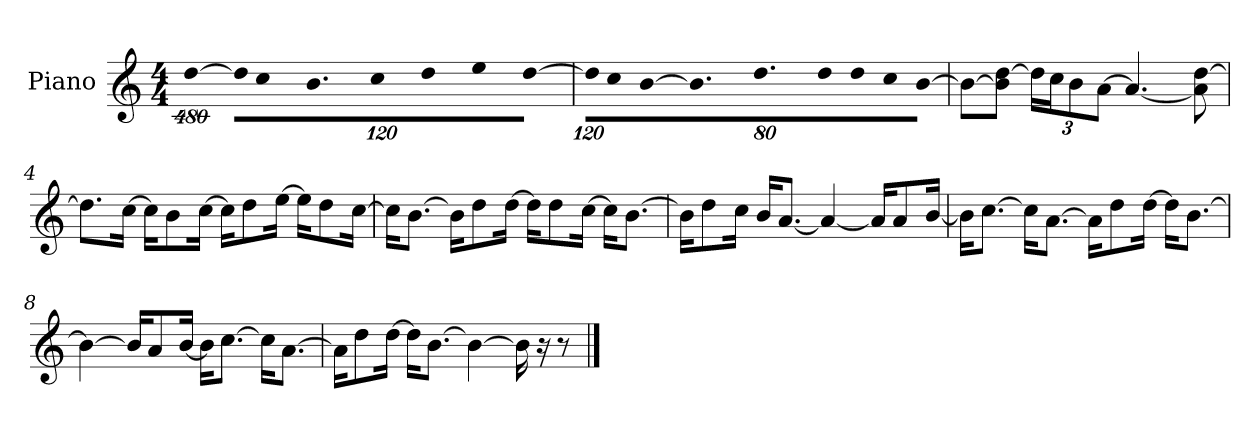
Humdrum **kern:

**kern
*part1
*staff1
*I"Piano
*I'P-no
*clefG2
*k[]
*M4/4
*MM90
=1
!LO:N:vis=4
[1920%427dd\
!LO:N:vis=16
1920%107dd\KL]
!LO:N:vis=8
640%71cc\
9.b\
!LO:N:vis=8
640%71cc\
!LO:N:vis=8
640%71dd\
!LO:N:vis=8
640%71ee\
!LO:N:vis=8
[640%71dd\J
=2
*Xbrackettup
!LO:N:vis=16
1920%107dd\KL]
!LO:N:vis=8
640%71cc\
!LO:N:vis=16
[1920%107b\K
9.b\]
9.dd\
!LO:N:vis=8
640%71dd\
!LO:N:vis=8
640%71dd\
!LO:N:vis=8
640%71cc\
!LO:N:vis=8
[640%71b\J
=3
8b\L_
8b\] [8dd\J
24dd\LL]
24cc\J
12b\
[12a\J
4.a/_
8a\] [8dd\
=4
8.dd\L]
[16cc\Jk
16cc\KL]
8b\
[16cc\Jk
16cc\KL]
8dd\
[16ee\Jk
16ee\KL]
8dd\
[16cc\Jk
!!LO:LB:g=z
=5
16cc\KL]
[8.b\J
16b\KL]
8dd\
[16dd\Jk
16dd\KL]
8dd\
[16cc\Jk
16cc\KL]
[8.b\J
=6
16b\KL]
8dd\
16cc\Jk
16b/KL
[8.a/J
4a/_
16a/KL]
8a/
[16b/Jk
=7
16b\KL]
[8.cc\J
16cc\KL]
[8.a\J
16a\KL]
8dd\
[16dd\Jk
16dd\KL]
[8.b\J
=8
4b\_
16b/KL]
8a/
[16b/Jk
16b\KL]
[8.cc\J
16cc\KL]
[8.a\J
!!LO:LB:g=z
=9
16a\KL]
8dd\
[16dd\Jk
16dd\KL]
[8.b\J
4b\_
16b\]
16r
8r
==
*-
